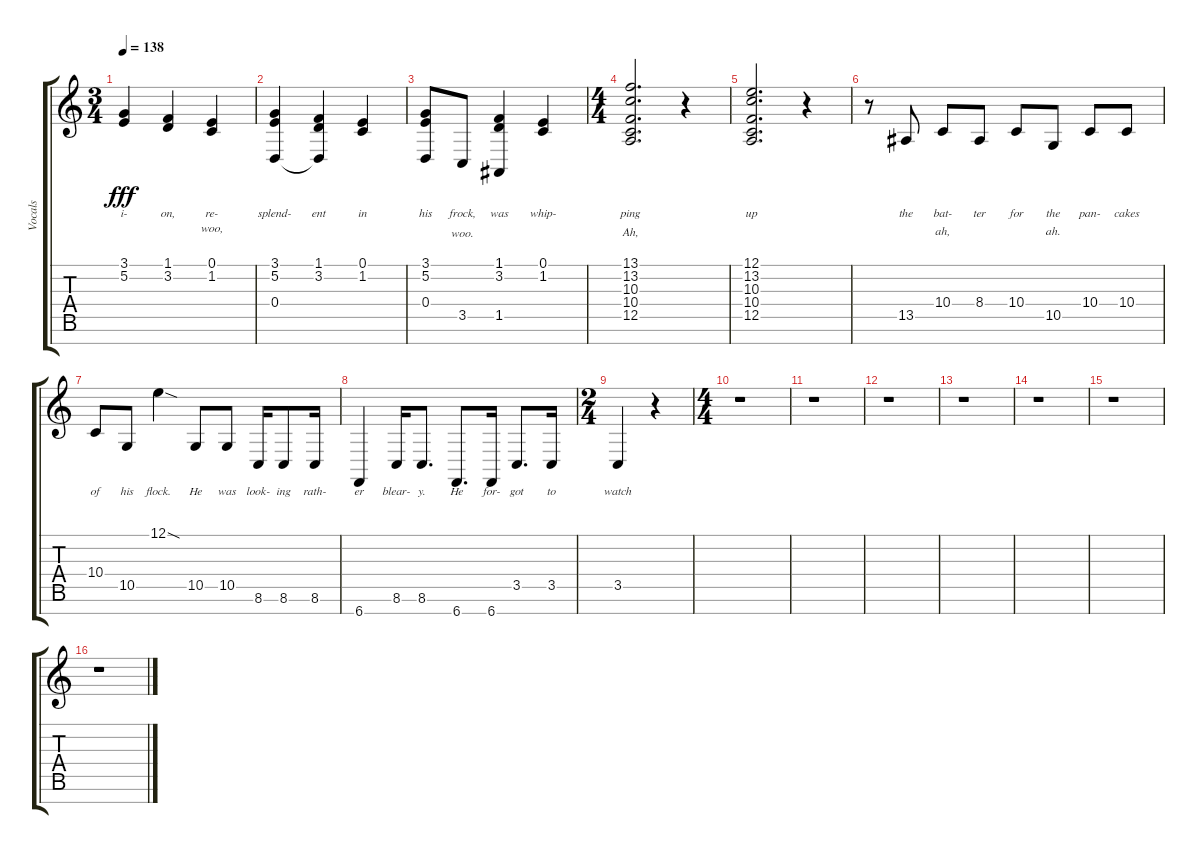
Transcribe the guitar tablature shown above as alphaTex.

\track ("Vocals" "Vocals") {instrument lead6voice}
\staff {score tabs}
\tuning (E4 B3 G3 D3 A2 E2 B1) {hide}
\ts (3 4)
\tempo 138
\clef g2
\ks c
(3.1 5.2).4{lyrics (0 "i-") lyrics (1 "") lyrics (2 "") lyrics (3 "") lyrics (4 "") dy fff} (1.1 3.2).4{lyrics (0 "on,") lyrics (1 "") lyrics (2 "") lyrics (3 "") lyrics (4 "")} (0.1 1.2).4{lyrics (0 "re-") lyrics (1 "") lyrics (2 "woo,") lyrics (3 "") lyrics (4 "")} |
(3.1 5.2 0.4).4{lyrics (0 "splend-") lyrics (1 "") lyrics (2 "") lyrics (3 "") lyrics (4 "")} (1.1 3.2 0.4{t}).4{lyrics (0 "ent") lyrics (1 "") lyrics (2 "") lyrics (3 "") lyrics (4 "")} (0.1 1.2).4{lyrics (0 "in") lyrics (1 "") lyrics (2 "") lyrics (3 "") lyrics (4 "")} |
(3.1 5.2 0.4).8{lyrics (0 "his") lyrics (1 "") lyrics (2 "") lyrics (3 "") lyrics (4 "")} 3.5.8{lyrics (0 "frock,") lyrics (1 "") lyrics (2 "woo.") lyrics (3 "") lyrics (4 "")} (1.1 3.2 1.5).4{lyrics (0 "was") lyrics (1 "") lyrics (2 "") lyrics (3 "") lyrics (4 "")} (0.1 1.2).4{lyrics (0 "whip-") lyrics (1 "") lyrics (2 "") lyrics (3 "") lyrics (4 "")} |
\ts (4 4)
(13.1 13.2 10.3 10.4 12.5).2{d lyrics (0 "ping") lyrics (1 "") lyrics (2 "Ah,") lyrics (3 "") lyrics (4 "")} r.4 |
(12.1 13.2 10.3 10.4 12.5).2{d lyrics (0 "up") lyrics (1 "") lyrics (2 "") lyrics (3 "") lyrics (4 "")} r.4 |
r.8 13.5.8{lyrics (0 "the") lyrics (1 "") lyrics (2 "") lyrics (3 "") lyrics (4 "")} 10.4.8{lyrics (0 "bat-") lyrics (1 "") lyrics (2 "ah,") lyrics (3 "") lyrics (4 "")} 8.4.8{lyrics (0 "ter") lyrics (1 "") lyrics (2 "") lyrics (3 "") lyrics (4 "")} 10.4.8{lyrics (0 "for") lyrics (1 "") lyrics (2 "") lyrics (3 "") lyrics (4 "")} 10.5.8{lyrics (0 "the") lyrics (1 "") lyrics (2 "ah.") lyrics (3 "") lyrics (4 "")} 10.4.8{lyrics (0 "pan-") lyrics (1 "") lyrics (2 "") lyrics (3 "") lyrics (4 "")} 10.4.8{lyrics (0 "cakes") lyrics (1 "") lyrics (2 "") lyrics (3 "") lyrics (4 "")} |
10.4.8{lyrics (0 "of") lyrics (1 "") lyrics (2 "") lyrics (3 "") lyrics (4 "")} 10.5.8{lyrics (0 "his") lyrics (1 "") lyrics (2 "") lyrics (3 "") lyrics (4 "")} 12.1{sod}.4{lyrics (0 "flock.") lyrics (1 "") lyrics (2 "") lyrics (3 "") lyrics (4 "")} 10.5.8{lyrics (0 "He") lyrics (1 "") lyrics (2 "") lyrics (3 "") lyrics (4 "")} 10.5.8{lyrics (0 "was") lyrics (1 "") lyrics (2 "") lyrics (3 "") lyrics (4 "")} 8.6.16{lyrics (0 "look-") lyrics (1 "") lyrics (2 "") lyrics (3 "") lyrics (4 "")} 8.6.8{lyrics (0 "ing") lyrics (1 "") lyrics (2 "") lyrics (3 "") lyrics (4 "")} 8.6.16{lyrics (0 "rath-") lyrics (1 "") lyrics (2 "") lyrics (3 "") lyrics (4 "")} |
6.7.4{lyrics (0 "er") lyrics (1 "") lyrics (2 "") lyrics (3 "") lyrics (4 "")} 8.6.16{lyrics (0 "blear-") lyrics (1 "") lyrics (2 "") lyrics (3 "") lyrics (4 "")} 8.6.8{d lyrics (0 "y.") lyrics (1 "") lyrics (2 "") lyrics (3 "") lyrics (4 "")} 6.7.8{d lyrics (0 "He") lyrics (1 "") lyrics (2 "") lyrics (3 "") lyrics (4 "")} 6.7.16{lyrics (0 "for-") lyrics (1 "") lyrics (2 "") lyrics (3 "") lyrics (4 "")} 3.5.8{d lyrics (0 "got") lyrics (1 "") lyrics (2 "") lyrics (3 "") lyrics (4 "")} 3.5.16{lyrics (0 "to") lyrics (1 "") lyrics (2 "") lyrics (3 "") lyrics (4 "")} |
\ts (2 4)
3.5.4{lyrics (0 "watch") lyrics (1 "") lyrics (2 "") lyrics (3 "") lyrics (4 "")} r.4 |
\ts (4 4)
r.1 |
r.1 |
r.1 |
r.1 |
r.1 |
r.1 |
r.1
